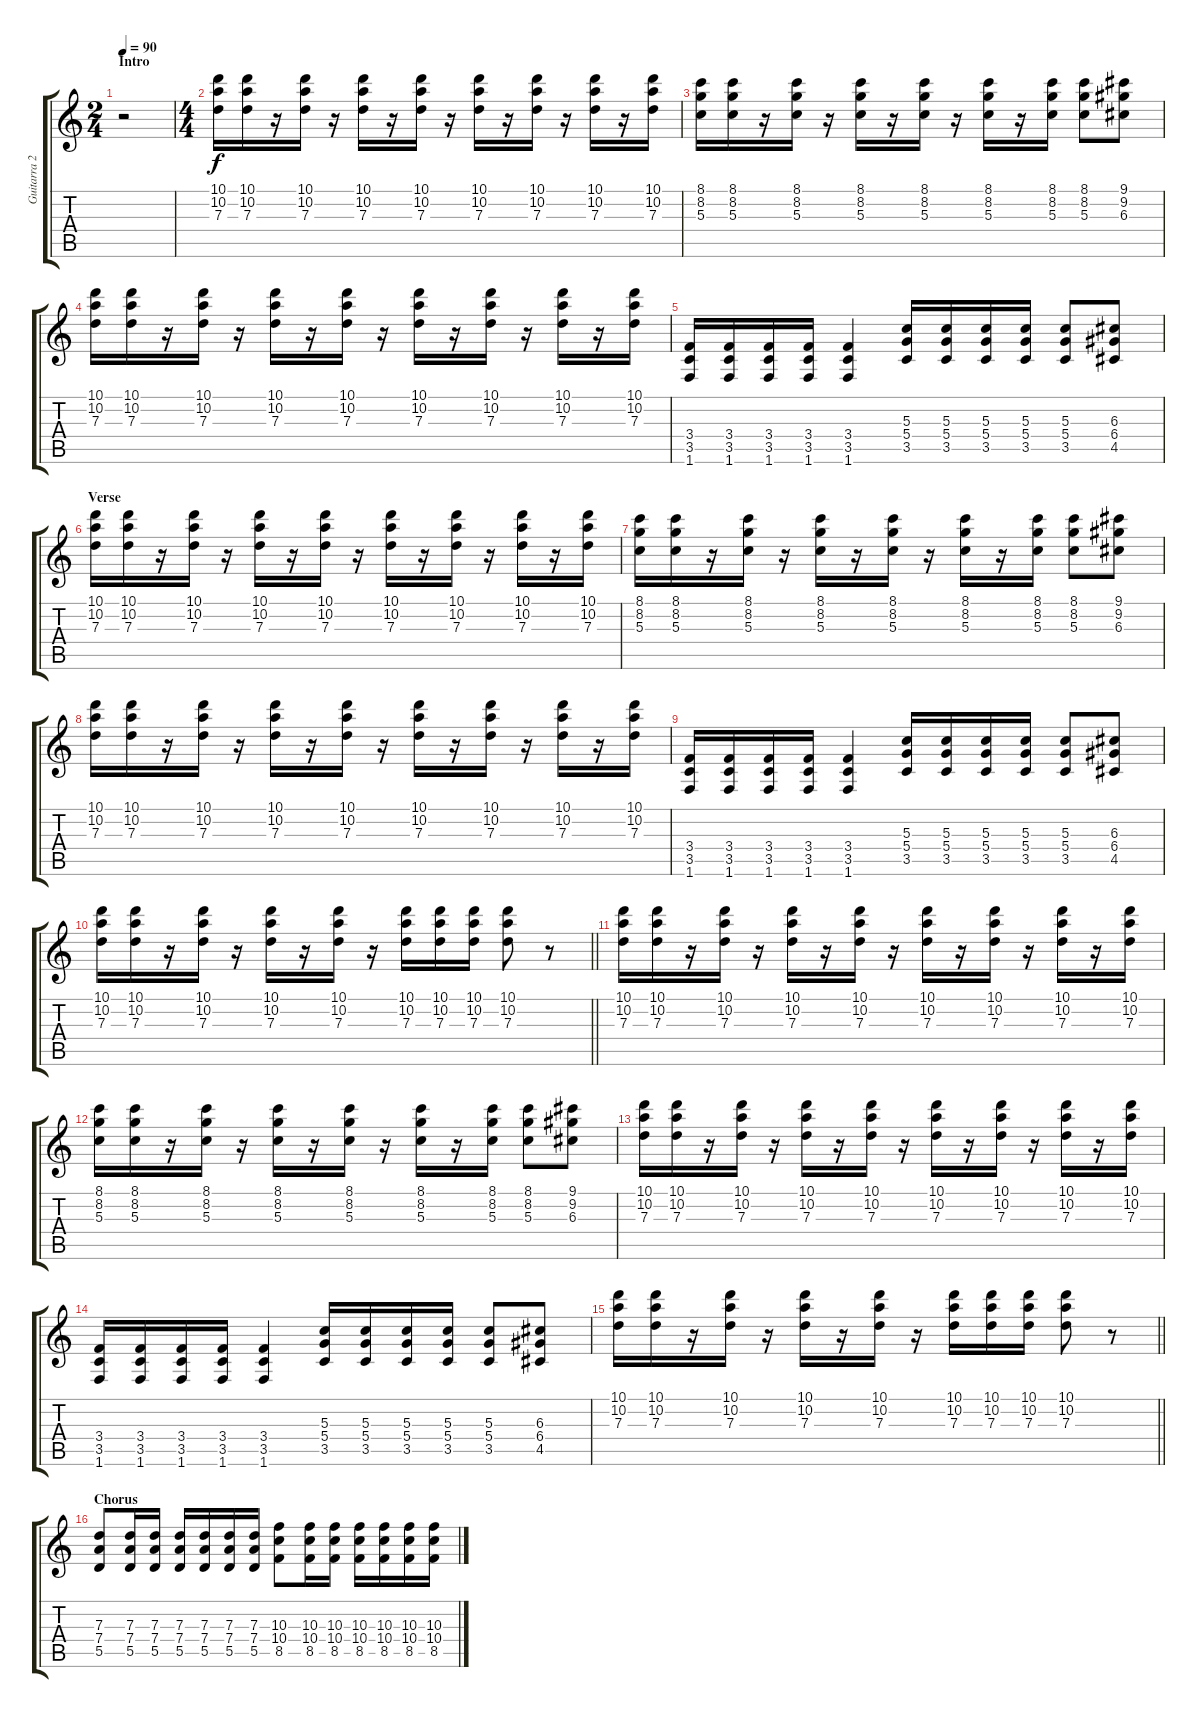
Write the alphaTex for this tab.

\track ("Guitarra 2 - Erik" "Guitarra 2") {instrument distortionguitar}
\staff {score tabs}
\tuning (E4 B3 G3 D3 A2 E2) {hide}
\ts (2 4)
\section ("" "Intro")
\tempo 90
\clef g2
\ks c
r.2{dy f instrument distortionguitar} |
\ts (4 4)
(10.1 10.2 7.3).16 (10.1 10.2 7.3).16 r.16 (10.1 10.2 7.3).16 r.16 (10.1 10.2 7.3).16 r.16 (10.1 10.2 7.3).16 r.16 (10.1 10.2 7.3).16 r.16 (10.1 10.2 7.3).16 r.16 (10.1 10.2 7.3).16 r.16 (10.1 10.2 7.3).16 |
(8.1 8.2 5.3).16 (8.1 8.2 5.3).16 r.16 (8.1 8.2 5.3).16 r.16 (8.1 8.2 5.3).16 r.16 (8.1 8.2 5.3).16 r.16 (8.1 8.2 5.3).16 r.16 (8.1 8.2 5.3).16 (8.1 8.2 5.3).8 (9.1 9.2 6.3).8 |
(10.1 10.2 7.3).16 (10.1 10.2 7.3).16 r.16 (10.1 10.2 7.3).16 r.16 (10.1 10.2 7.3).16 r.16 (10.1 10.2 7.3).16 r.16 (10.1 10.2 7.3).16 r.16 (10.1 10.2 7.3).16 r.16 (10.1 10.2 7.3).16 r.16 (10.1 10.2 7.3).16 |
(3.4 3.5 1.6).16 (3.4 3.5 1.6).16 (3.4 3.5 1.6).16 (3.4 3.5 1.6).16 (3.4 3.5 1.6).4 (5.3 5.4 3.5).16 (5.3 5.4 3.5).16 (5.3 5.4 3.5).16 (5.3 5.4 3.5).16 (5.3 5.4 3.5).8 (6.3 6.4 4.5).8 |
\section ("" "Verse")
(10.1 10.2 7.3).16 (10.1 10.2 7.3).16 r.16 (10.1 10.2 7.3).16 r.16 (10.1 10.2 7.3).16 r.16 (10.1 10.2 7.3).16 r.16 (10.1 10.2 7.3).16 r.16 (10.1 10.2 7.3).16 r.16 (10.1 10.2 7.3).16 r.16 (10.1 10.2 7.3).16 |
(8.1 8.2 5.3).16 (8.1 8.2 5.3).16 r.16 (8.1 8.2 5.3).16 r.16 (8.1 8.2 5.3).16 r.16 (8.1 8.2 5.3).16 r.16 (8.1 8.2 5.3).16 r.16 (8.1 8.2 5.3).16 (8.1 8.2 5.3).8 (9.1 9.2 6.3).8 |
(10.1 10.2 7.3).16 (10.1 10.2 7.3).16 r.16 (10.1 10.2 7.3).16 r.16 (10.1 10.2 7.3).16 r.16 (10.1 10.2 7.3).16 r.16 (10.1 10.2 7.3).16 r.16 (10.1 10.2 7.3).16 r.16 (10.1 10.2 7.3).16 r.16 (10.1 10.2 7.3).16 |
(3.4 3.5 1.6).16 (3.4 3.5 1.6).16 (3.4 3.5 1.6).16 (3.4 3.5 1.6).16 (3.4 3.5 1.6).4 (5.3 5.4 3.5).16 (5.3 5.4 3.5).16 (5.3 5.4 3.5).16 (5.3 5.4 3.5).16 (5.3 5.4 3.5).8 (6.3 6.4 4.5).8 |
\barLineRight lightlight
(10.1 10.2 7.3).16 (10.1 10.2 7.3).16 r.16 (10.1 10.2 7.3).16 r.16 (10.1 10.2 7.3).16 r.16 (10.1 10.2 7.3).16 r.16 (10.1 10.2 7.3).16 (10.1 10.2 7.3).16 (10.1 10.2 7.3).16 (10.1 10.2 7.3).8 r.8 |
(10.1 10.2 7.3).16 (10.1 10.2 7.3).16 r.16 (10.1 10.2 7.3).16 r.16 (10.1 10.2 7.3).16 r.16 (10.1 10.2 7.3).16 r.16 (10.1 10.2 7.3).16 r.16 (10.1 10.2 7.3).16 r.16 (10.1 10.2 7.3).16 r.16 (10.1 10.2 7.3).16 |
(8.1 8.2 5.3).16 (8.1 8.2 5.3).16 r.16 (8.1 8.2 5.3).16 r.16 (8.1 8.2 5.3).16 r.16 (8.1 8.2 5.3).16 r.16 (8.1 8.2 5.3).16 r.16 (8.1 8.2 5.3).16 (8.1 8.2 5.3).8 (9.1 9.2 6.3).8 |
(10.1 10.2 7.3).16 (10.1 10.2 7.3).16 r.16 (10.1 10.2 7.3).16 r.16 (10.1 10.2 7.3).16 r.16 (10.1 10.2 7.3).16 r.16 (10.1 10.2 7.3).16 r.16 (10.1 10.2 7.3).16 r.16 (10.1 10.2 7.3).16 r.16 (10.1 10.2 7.3).16 |
(3.4 3.5 1.6).16 (3.4 3.5 1.6).16 (3.4 3.5 1.6).16 (3.4 3.5 1.6).16 (3.4 3.5 1.6).4 (5.3 5.4 3.5).16 (5.3 5.4 3.5).16 (5.3 5.4 3.5).16 (5.3 5.4 3.5).16 (5.3 5.4 3.5).8 (6.3 6.4 4.5).8 |
\barLineRight lightlight
(10.1 10.2 7.3).16 (10.1 10.2 7.3).16 r.16 (10.1 10.2 7.3).16 r.16 (10.1 10.2 7.3).16 r.16 (10.1 10.2 7.3).16 r.16 (10.1 10.2 7.3).16 (10.1 10.2 7.3).16 (10.1 10.2 7.3).16 (10.1 10.2 7.3).8 r.8 |
\section ("" "Chorus")
(7.3 7.4 5.5).8 (7.3 7.4 5.5).16 (7.3 7.4 5.5).16 (7.3 7.4 5.5).16 (7.3 7.4 5.5).16 (7.3 7.4 5.5).16 (7.3 7.4 5.5).16 (10.3 10.4 8.5).8 (10.3 10.4 8.5).16 (10.3 10.4 8.5).16 (10.3 10.4 8.5).16 (10.3 10.4 8.5).16 (10.3 10.4 8.5).16 (10.3 10.4 8.5).16
